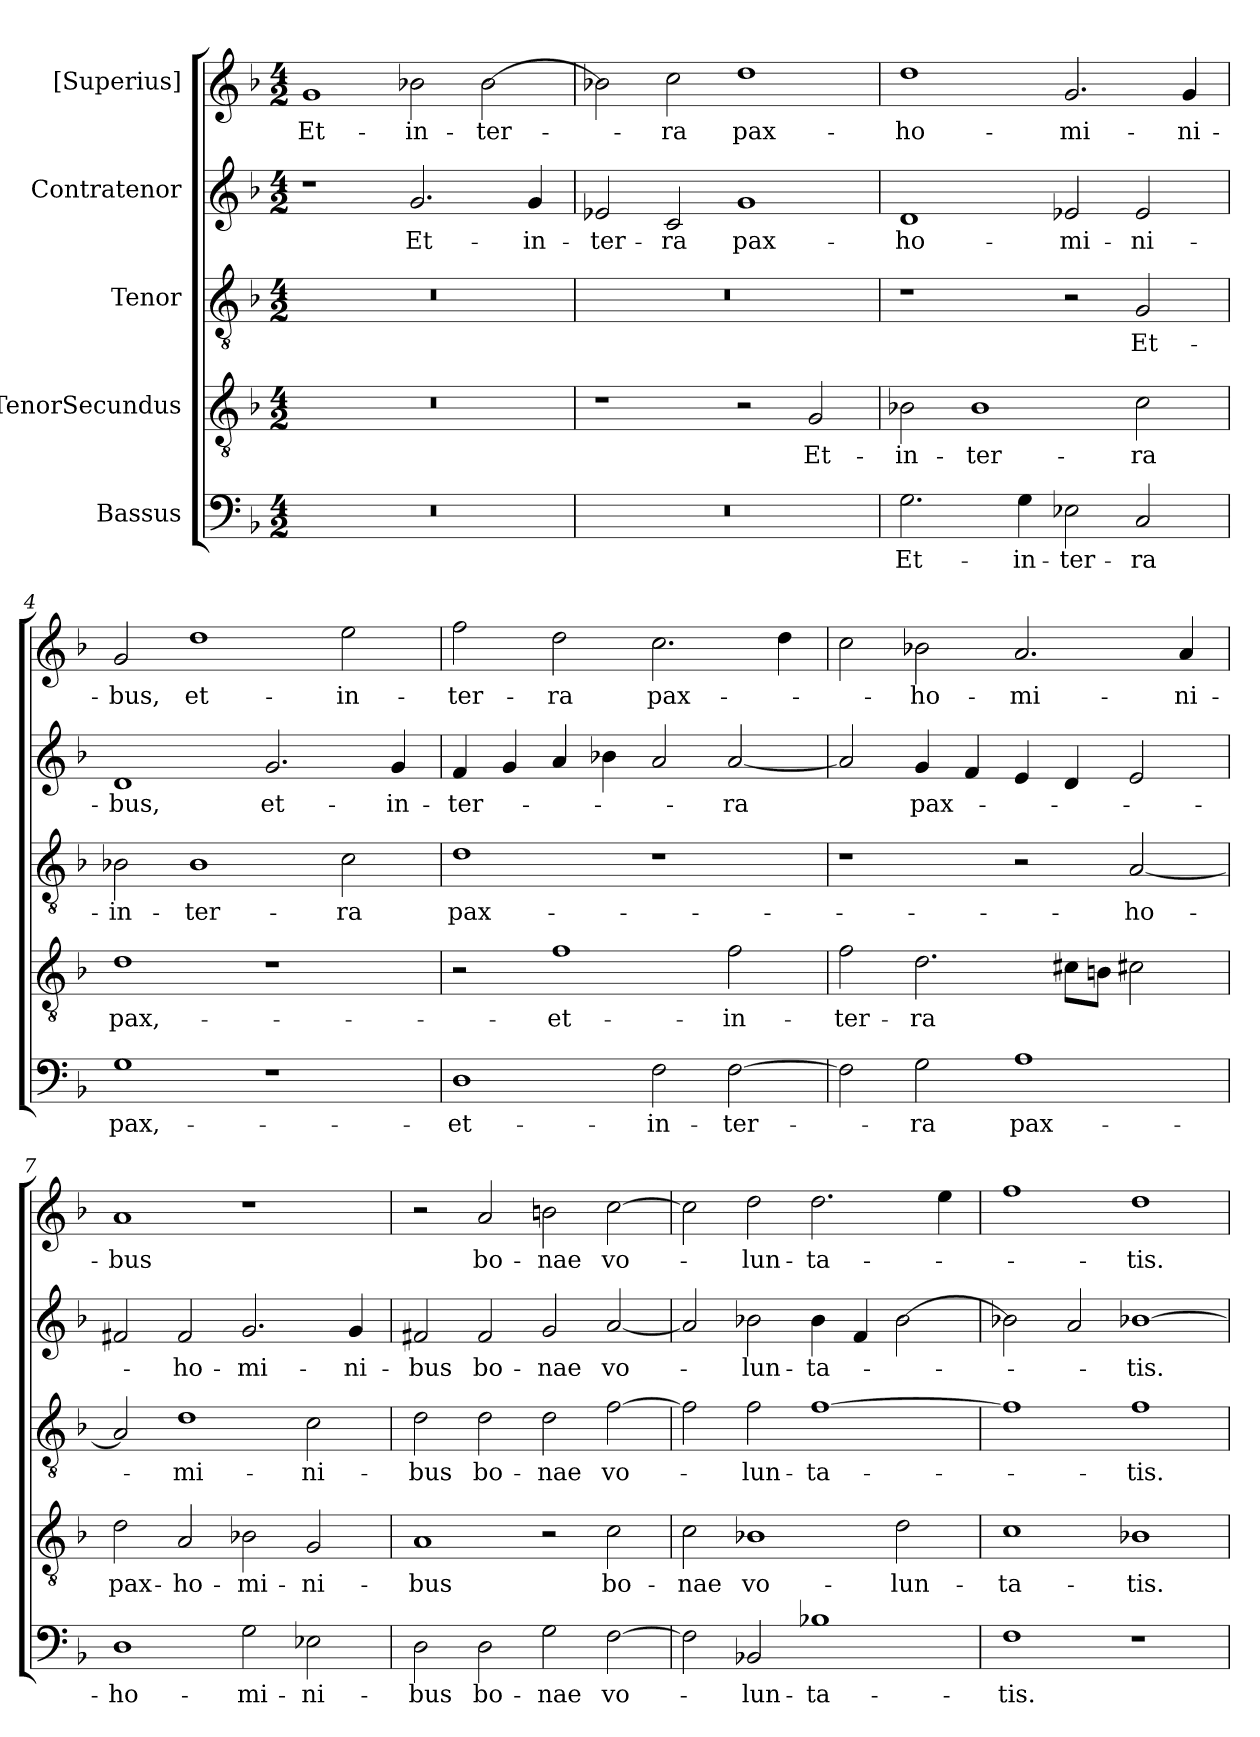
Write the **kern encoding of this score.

**kern	**text	**kern	**text	**kern	**text	**kern	**text	**kern	**text
*part5	*part5	*part4	*part4	*part3	*part3	*part2	*part2	*part1	*part1
*staff5	*staff5	*staff4	*staff4	*staff3	*staff3	*staff2	*staff2	*staff1	*staff1
*I"Bassus	*	*I"TenorSecundus	*	*I"Tenor	*	*I"Contratenor	*	*I"[Superius]	*
*clefF4	*	*clefGv2	*	*clefGv2	*	*clefG2	*	*clefG2	*
*k[b-]	*	*k[b-]	*	*k[b-]	*	*k[b-]	*	*k[b-]	*
*M4/2	*	*M4/2	*	*M4/2	*	*M4/2	*	*M4/2	*
=1	=1	=1	=1	=1	=1	=1	=1	=1	=1
0r	.	0r	.	0r	.	1r	.	1g/	Et-
.	.	.	.	.	.	2.g/	Et-	2b-X\	in-
.	.	.	.	.	.	.	.	[2b-\	ter-
.	.	.	.	.	.	4g/	in-	.	.
=2	=2	=2	=2	=2	=2	=2	=2	=2	=2
0r	.	1r	.	0r	.	2e-X/	ter-	2b-X\]	.
.	.	.	.	.	.	2c/	-ra	2cc\	-ra
.	.	2r	.	.	.	1g/	pax-	1dd\	pax-
.	.	2G/	Et-	.	.	.	.	.	.
=3	=3	=3	=3	=3	=3	=3	=3	=3	=3
2.G\	Et-	2B-X\	in-	1r	.	1d/	ho-	1dd\	ho-
.	.	1B-\	ter-	.	.	.	.	.	.
4G\	in-	.	.	.	.	.	.	.	.
2E-X\	ter-	.	.	2r	.	2e-X/	-mi-	2.g/	-mi-
2C/	-ra	2c\	-ra	2G/	Et-	2e-/	-ni-	.	.
.	.	.	.	.	.	.	.	4g/	-ni-
=4	=4	=4	=4	=4	=4	=4	=4	=4	=4
1G\	pax,-	1d\	pax,-	2B-X\	in-	1d/	-bus,	2g/	-bus,
.	.	.	.	1B-\	ter-	.	.	1dd\	et-
1r	.	1r	.	.	.	2.g/	et-	.	.
.	.	.	.	2c\	-ra	.	.	2ee\	in-
.	.	.	.	.	.	4g/	in-	.	.
=5	=5	=5	=5	=5	=5	=5	=5	=5	=5
1D\	et-	2r	.	1d\	pax-	4f/	ter-	2ff\	ter-
.	.	.	.	.	.	4g/	.	.	.
.	.	1f\	et-	.	.	4a/	.	2dd\	-ra
.	.	.	.	.	.	4b-X\	.	.	.
2F\	in-	.	.	1r	.	2a/	.	2.cc\	pax-
[2F\	ter-	2f\	in-	.	.	[2a/	-ra	.	.
.	.	.	.	.	.	.	.	4dd\	.
=6	=6	=6	=6	=6	=6	=6	=6	=6	=6
2F\]	.	2f\	ter-	1r	.	2a/]	.	2cc\	.
2G\	-ra	2.d\	-ra	.	.	4g/	pax-	2b-X\	ho-
.	.	.	.	.	.	4f/	.	.	.
1A\	pax-	.	.	2r	.	4e/	.	2.a/	-mi-
.	.	8c#X\L	.	.	.	4d/	.	.	.
.	.	8Bn\J	.	.	.	.	.	.	.
.	.	2c#X\	.	[2A/	ho-	2e/	.	.	.
.	.	.	.	.	.	.	.	4a/	-ni-
=7	=7	=7	=7	=7	=7	=7	=7	=7	=7
1D\	ho-	2d\	pax-	2A/]	.	2f#X/	.	1a/	-bus
.	.	2A/	ho-	1d\	-mi-	2f#/	ho-	.	.
2G\	-mi-	2B-X\	-mi-	.	.	2.g/	-mi-	1r	.
2E-X\	-ni-	2G/	-ni-	2c\	-ni-	.	.	.	.
.	.	.	.	.	.	4g/	-ni-	.	.
=8	=8	=8	=8	=8	=8	=8	=8	=8	=8
2D\	-bus	1A/	-bus	2d\	-bus	2f#X/	-bus	2r	.
2D\	bo-	.	.	2d\	bo-	2f#/	bo-	2a/	bo-
2G\	-nae	2r	.	2d\	-nae	2g/	-nae	2b\	-nae
[2F\	vo-	2c\	bo-	[2f\	vo-	[2a/	vo-	[2cc\	vo-
=9	=9	=9	=9	=9	=9	=9	=9	=9	=9
2F\]	.	2c\	-nae	2f\]	.	2a/]	.	2cc\]	.
2BB-X/	-lun-	1B-X\	vo-	2f\	-lun-	2b-X\	-lun-	2dd\	-lun-
1B-X\	-ta-	.	.	[1f\	-ta-	4b-\	-ta-	2.dd\	-ta-
.	.	.	.	.	.	4f/	.	.	.
.	.	2d\	-lun-	.	.	[2b-\	.	.	.
.	.	.	.	.	.	.	.	4ee\	.
=10	=10	=10	=10	=10	=10	=10	=10	=10	=10
1F\	-tis.	1c\	-ta-	1f\]	.	2b-X\]	.	1ff\	.
.	.	.	.	.	.	2a/	.	.	.
1r	.	1B-X\	-tis.	1f\	-tis.	[1b-X\	-tis.	1dd\	-tis.
=	=	=	=	=	=	=	=	=	=
*-	*-	*-	*-	*-	*-	*-	*-	*-	*-
